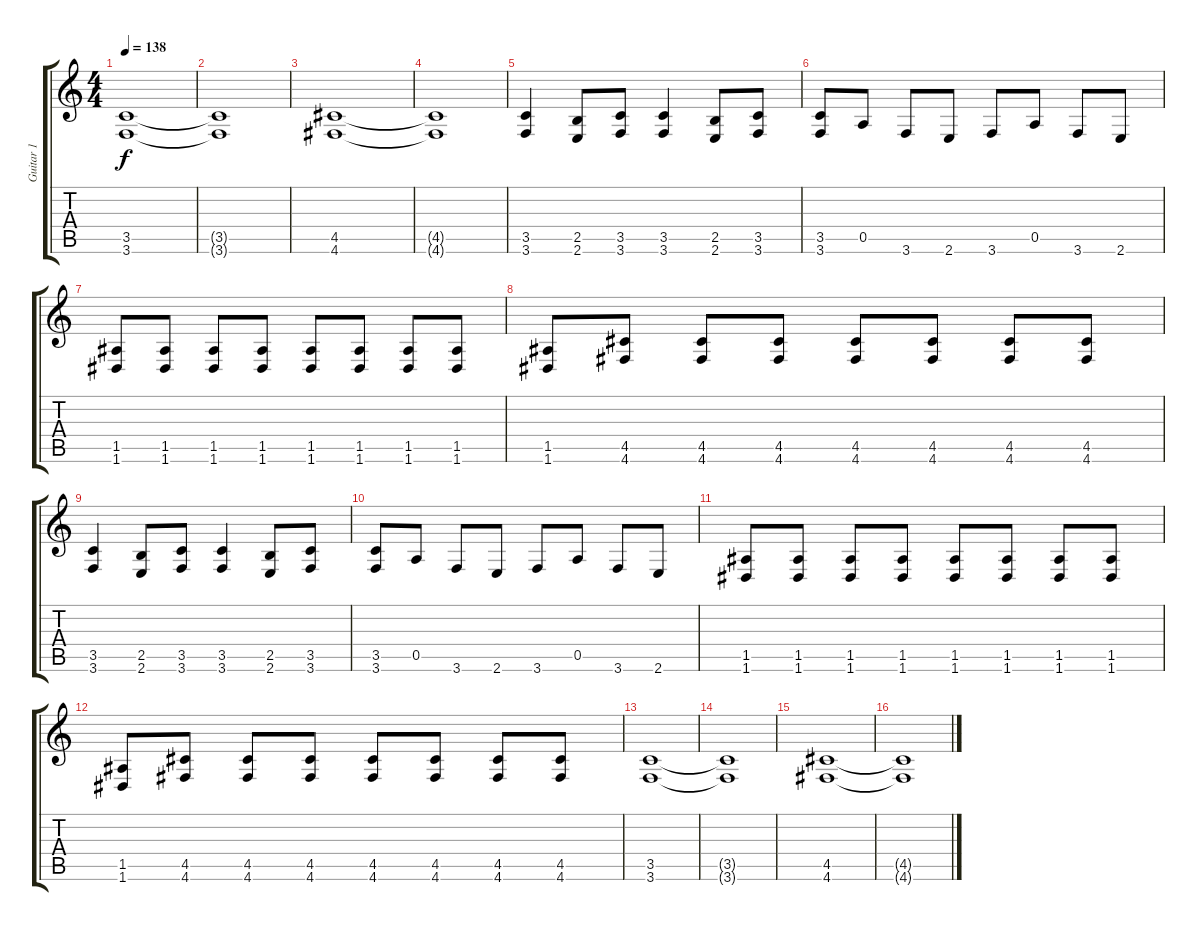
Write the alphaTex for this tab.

\track ("Guitar 1" "Guitar 1") {instrument distortionguitar}
\staff {score tabs}
\tuning (E4 B3 G3 D3 A2 D2) {hide}
\ts (4 4)
\tempo 138
\clef g2
\ks c
(3.5 3.6).1{dy f} |
(3.5{t} 3.6{t}).1 |
(4.5 4.6).1 |
(4.5{t} 4.6{t}).1 |
(3.5 3.6).4 (2.5 2.6).8 (3.5 3.6).8 (3.5 3.6).4 (2.5 2.6).8 (3.5 3.6).8 |
(3.5 3.6).8 0.5.8 3.6.8 2.6.8 3.6.8 0.5.8 3.6.8 2.6.8 |
(1.5 1.6).8 (1.5 1.6).8 (1.5 1.6).8 (1.5 1.6).8 (1.5 1.6).8 (1.5 1.6).8 (1.5 1.6).8 (1.5 1.6).8 |
(1.5 1.6).8 (4.5 4.6).8 (4.5 4.6).8 (4.5 4.6).8 (4.5 4.6).8 (4.5 4.6).8 (4.5 4.6).8 (4.5 4.6).8 |
(3.5 3.6).4 (2.5 2.6).8 (3.5 3.6).8 (3.5 3.6).4 (2.5 2.6).8 (3.5 3.6).8 |
(3.5 3.6).8 0.5.8 3.6.8 2.6.8 3.6.8 0.5.8 3.6.8 2.6.8 |
(1.5 1.6).8 (1.5 1.6).8 (1.5 1.6).8 (1.5 1.6).8 (1.5 1.6).8 (1.5 1.6).8 (1.5 1.6).8 (1.5 1.6).8 |
(1.5 1.6).8 (4.5 4.6).8 (4.5 4.6).8 (4.5 4.6).8 (4.5 4.6).8 (4.5 4.6).8 (4.5 4.6).8 (4.5 4.6).8 |
(3.5 3.6).1 |
(3.5{t} 3.6{t}).1 |
(4.5 4.6).1 |
(4.5{t} 4.6{t}).1
